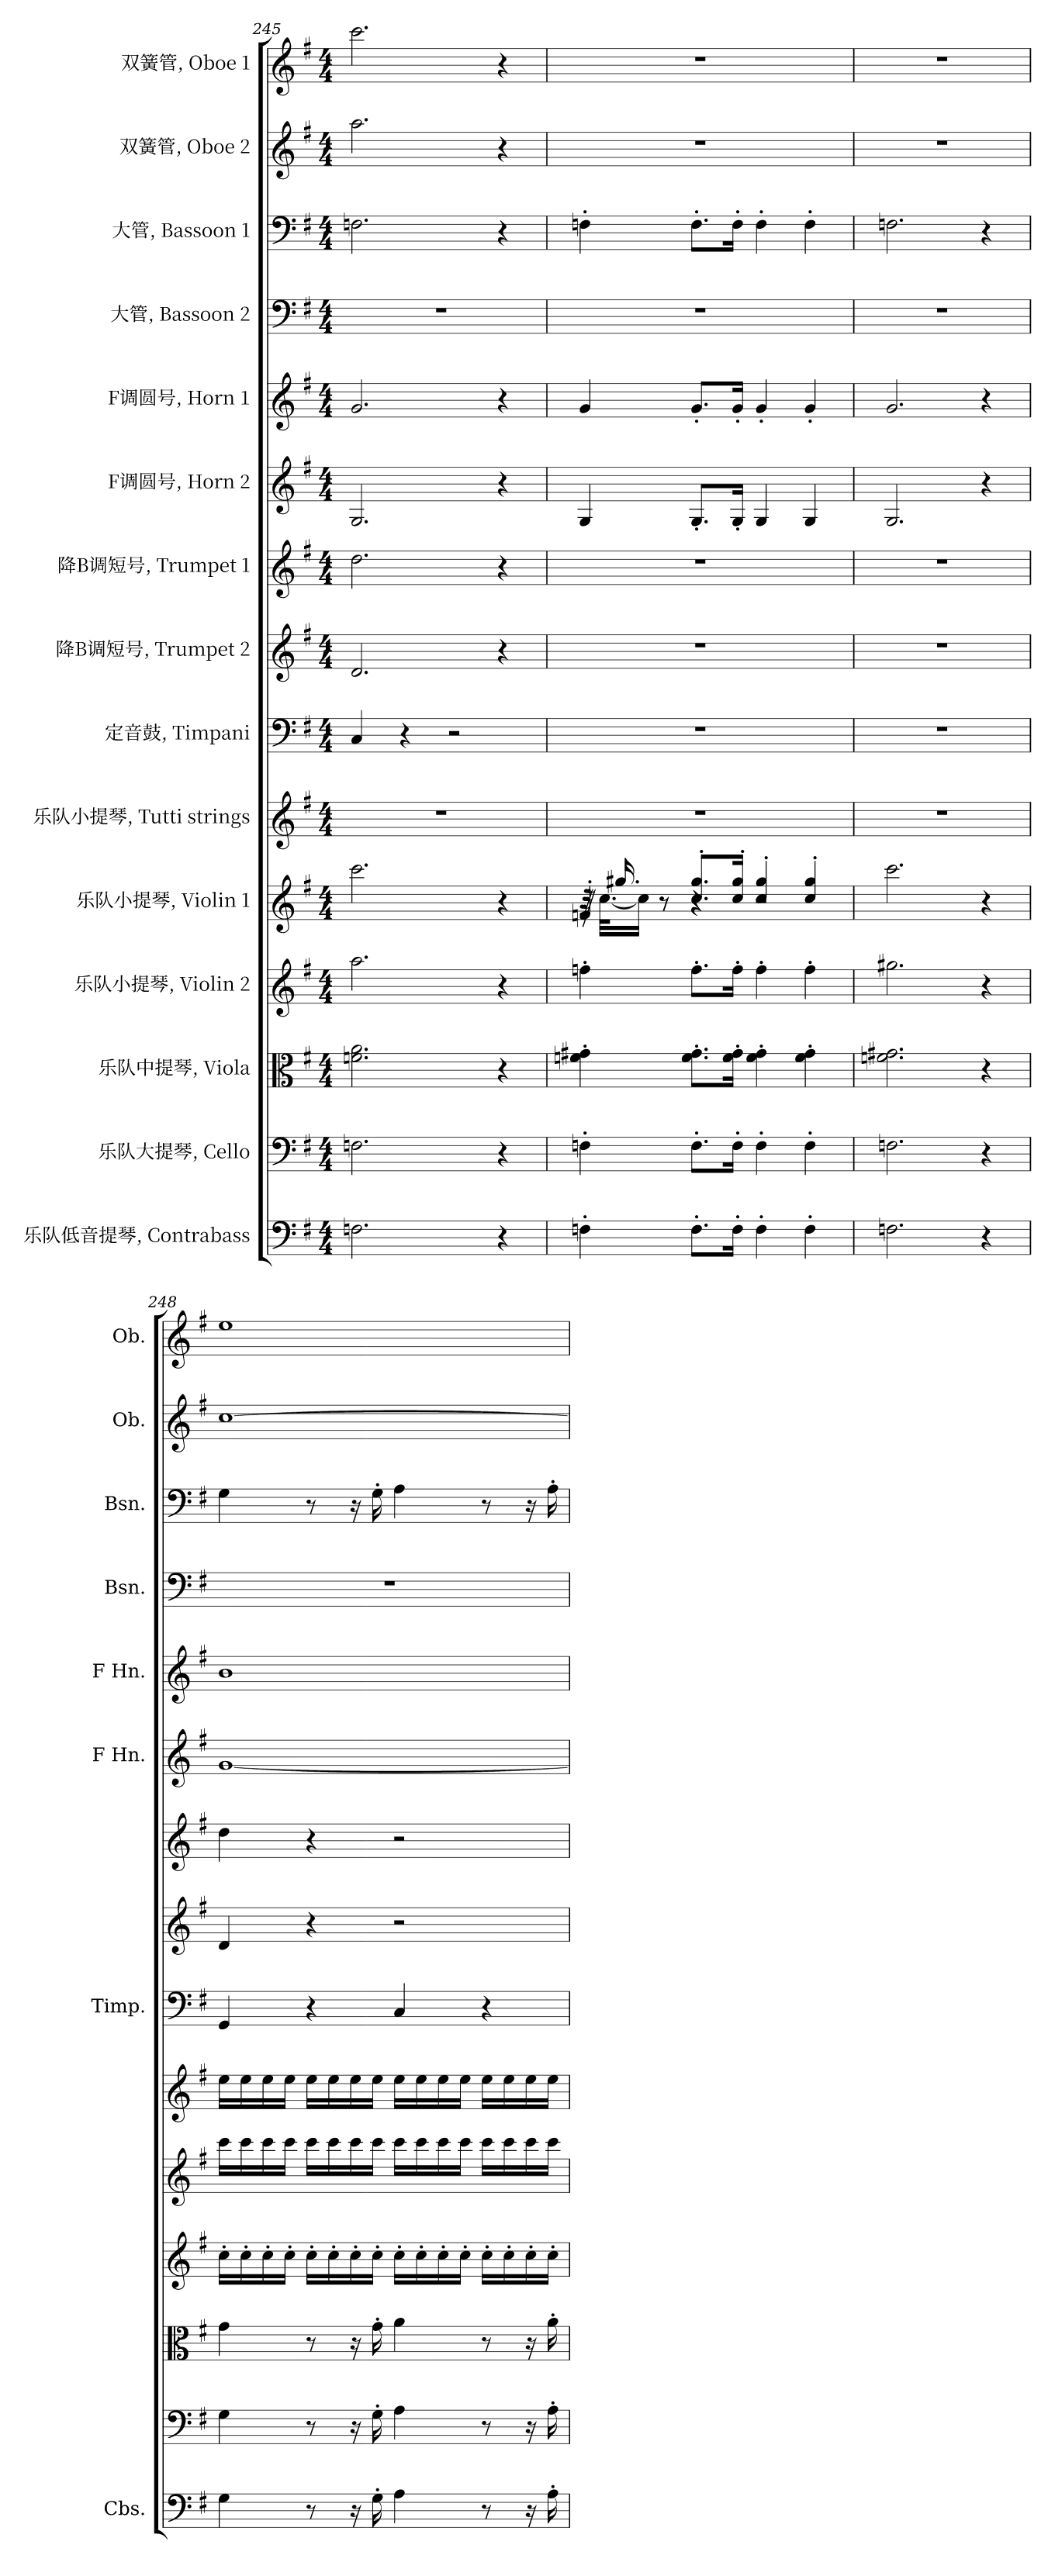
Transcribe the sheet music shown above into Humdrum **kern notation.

**kern	**kern	**kern	**kern	**kern	**kern	**kern	**kern	**kern	**kern	**kern	**kern	**kern	**kern	**kern
*part15	*part14	*part13	*part12	*part11	*part10	*part9	*part8	*part7	*part6	*part5	*part4	*part3	*part2	*part1
*staff15	*staff14	*staff13	*staff12	*staff11	*staff10	*staff9	*staff8	*staff7	*staff6	*staff5	*staff4	*staff3	*staff2	*staff1
*I"乐队低音提琴, Contrabass	*I"乐队大提琴, Cello	*I"乐队中提琴, Viola	*I"乐队小提琴, Violin 2	*I"乐队小提琴, Violin 1	*I"乐队小提琴, Tutti strings	*I"定音鼓, Timpani	*I"降B调短号, Trumpet 2	*I"降B调短号, Trumpet 1	*I"F调圆号, Horn 2	*I"F调圆号, Horn 1	*I"大管, Bassoon 2	*I"大管, Bassoon 1	*I"双簧管, Oboe 2	*I"双簧管, Oboe 1
*I'Cbs.	*	*	*	*	*	*I'Timp.	*	*	*I'F Hn.	*I'F Hn.	*I'Bsn.	*I'Bsn.	*I'Ob.	*I'Ob.
*clefF4	*clefF4	*clefC3	*clefG2	*clefG2	*clefG2	*clefF4	*clefG2	*clefG2	*clefG2	*clefG2	*clefF4	*clefF4	*clefG2	*clefG2
*ITrd7c12	*	*	*	*	*	*	*ITrd1c2	*ITrd1c2	*ITrd4c7	*ITrd4c7	*	*	*	*
*k[f#]	*k[f#]	*k[f#]	*k[f#]	*k[f#]	*k[f#]	*k[f#]	*k[b-]	*k[b-]	*k[]	*k[]	*k[f#]	*k[f#]	*k[f#]	*k[f#]
*M4/4	*M4/4	*M4/4	*M4/4	*M4/4	*M4/4	*M4/4	*M4/4	*M4/4	*M4/4	*M4/4	*M4/4	*M4/4	*M4/4	*M4/4
*MM150	*MM150	*MM150	*MM150	*MM150	*MM150	*MM150	*MM150	*MM150	*MM150	*MM150	*MM150	*MM150	*MM150	*MM150
=245	=245	=245	=245	=245	=245	=245	=245	=245	=245	=245	=245	=245	=245	=245
2.FFn\	2.Fn\	2.fn\ 2.a\	2.aa\	2.ccc\	1r	4C/	2.c/	2.cc\	2.C/	2.c/	1r	2.Fn\	2.aa\	2.ccc\
.	.	.	.	.	.	4r	.	.	.	.	.	.	.	.
.	.	.	.	.	.	2r	.	.	.	.	.	.	.	.
4r	4r	4r	4r	4r	.	.	4r	4r	4r	4r	.	4r	4r	4r
!!LO:PB:g=z
=246	=246	=246	=246	=246	=246	=246	=246	=246	=246	=246	=246	=246	=246	=246
*	*	*	*	*	*	*	*	*	*	*	*	*	*	*MM146
*	*	*	*	*^	*	*	*	*	*	*	*	*	*	*
*	*	*	*	*	*^	*	*	*	*	*	*	*	*	*	*
4FFn'\	4Fn'\	4fn\' 4g#X\'	4ffn'\	32r	64r	4fn'/	1r	1r	1r	1r	4C/	4c/	1r	4Fn'\	1r	1r
.	.	.	.	.	[32.cc\KLL	.	.	.	.	.	.	.	.	.	.	.
.	.	.	.	16.gg#X/	.	.	.	.	.	.	.	.	.	.	.	.
.	.	.	.	.	16cc\JJ]	.	.	.	.	.	.	.	.	.	.	.
.	.	.	.	8r	8r	.	.	.	.	.	.	.	.	.	.	.
8.FF'\L	8.F'\L	8.f\' 8.g#\'L	8.ff'\L	8.cc/' 8.gg#/'L	4r	4r	.	.	.	.	8.C'/L	8.c'/L	.	8.F'\L	.	.
16FF'\Jk	16F'\Jk	16f\' 16g#\'Jk	16ff'\Jk	16cc/' 16gg#/'Jk	.	.	.	.	.	.	16C'/Jk	16c'/Jk	.	16F'\Jk	.	.
4FF'\	4F'\	4f\' 4g#\'	4ff'\	4cc/' 4gg#/'	2r	2r	.	.	.	.	4C/	4c'/	.	4F'\	.	.
4FF'\	4F'\	4f\' 4g#\'	4ff'\	4cc/' 4gg#/'	.	.	.	.	.	.	4C/	4c'/	.	4F'\	.	.
*	*	*	*	*v	*v	*v	*	*	*	*	*	*	*	*	*	*
=247	=247	=247	=247	=247	=247	=247	=247	=247	=247	=247	=247	=247	=247	=247
*	*	*	*	*	*	*	*	*	*	*	*	*	*	*MM160
2.FFn\	2.Fn\	2.fn\ 2.g#X\	2.gg#X\	2.ccc\	1r	1r	1r	1r	2.C/	2.c/	1r	2.Fn\	1r	1r
4r	4r	4r	4r	4r	.	.	.	.	4r	4r	.	4r	.	.
=248	=248	=248	=248	=248	=248	=248	=248	=248	=248	=248	=248	=248	=248	=248
4GG\	4G\	4g\	16cc'\LL	16ccc\LL	16ee\LL	4GG/	4c/	4cc\	[1c	1e	1r	4G\	[1cc	1ee
.	.	.	16cc'\	16ccc\	16ee\	.	.	.	.	.	.	.	.	.
.	.	.	16cc'\	16ccc\	16ee\	.	.	.	.	.	.	.	.	.
.	.	.	16cc'\JJ	16ccc\JJ	16ee\JJ	.	.	.	.	.	.	.	.	.
8r	8r	8r	16cc'\LL	16ccc\LL	16ee\LL	4r	4r	4r	.	.	.	8r	.	.
.	.	.	16cc'\	16ccc\	16ee\	.	.	.	.	.	.	.	.	.
16r	16r	16r	16cc'\	16ccc\	16ee\	.	.	.	.	.	.	16r	.	.
16GG'\	16G'\	16g'\	16cc'\JJ	16ccc\JJ	16ee\JJ	.	.	.	.	.	.	16G'\	.	.
4AA\	4A\	4a\	16cc'\LL	16ccc\LL	16ee\LL	4C/	2r	2r	.	.	.	4A\	.	.
.	.	.	16cc'\	16ccc\	16ee\	.	.	.	.	.	.	.	.	.
.	.	.	16cc'\	16ccc\	16ee\	.	.	.	.	.	.	.	.	.
.	.	.	16cc'\JJ	16ccc\JJ	16ee\JJ	.	.	.	.	.	.	.	.	.
8r	8r	8r	16cc'\LL	16ccc\LL	16ee\LL	4r	.	.	.	.	.	8r	.	.
.	.	.	16cc'\	16ccc\	16ee\	.	.	.	.	.	.	.	.	.
16r	16r	16r	16cc'\	16ccc\	16ee\	.	.	.	.	.	.	16r	.	.
16AA'\	16A'\	16a'\	16cc'\JJ	16ccc\JJ	16ee\JJ	.	.	.	.	.	.	16A'\	.	.
=	=	=	=	=	=	=	=	=	=	=	=	=	=	=
*-	*-	*-	*-	*-	*-	*-	*-	*-	*-	*-	*-	*-	*-	*-
